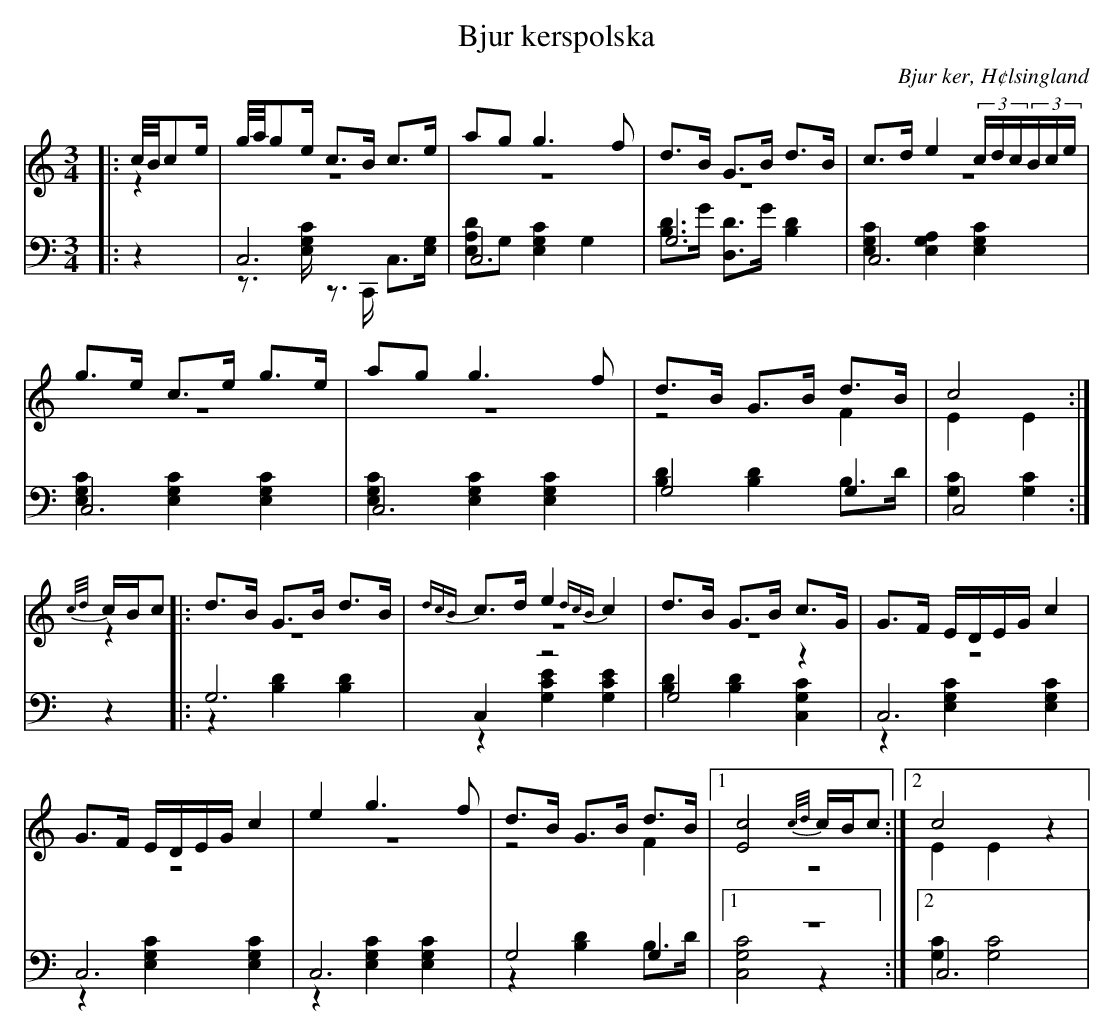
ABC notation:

X:1
T: Bjur kerspolska
O: Bjur ker, H¢lsingland
M: 3/4
L: 1/8
K: C
V:1
V:2 merge
V:3
V:4 merge
V:1
|:c//B//ce/|g//a//ge/ c>B c>e|ag g3 f|d>B G>B d>B|c>d e2 (3c/d/c/(3B/c/e/|
g>e c>e g>e|ag g3 f|d>B G>B d>B|c4:|
{c/d/}c/B/c |:d>B G>B d>B|{dcB}c>d e2 {dcB}c2|d>B G>B c>G|G>F E/D/E/G/ c2|
G>F E/D/E/G/ c2|e2 g3 f|d>B G>B d>B|1 [E4c4] {c/d/}c/B/c:|2 c4 z2|
V:2
|:z2|z6|z6|z6|z6|
z6|z6|z4 F2|E2 E2:|
z2|:z6|z6|z6|z6|
 z6|z6|z4 F2|1 z6:|2 E2 E2 z2|
V:3 clef=bass
|:z2|C,6|C,6|G,6|C,6|
C,6|C,6|G,4 G,2|C,4:|
z2|:G,6|C,2 z4|G,4 z2|C,6|
 C,6|C,6|G,4 G,2|1 z6:|2 C,6|
V:4 clef=bass
|:z2|z>[E,G,C] z>C,, C,>[E,G,]|[E,A,D]G, [E,2G,2C2] G,2|[B,D]>G [D,D]>G [B,2D2]|[E,2G,2C2] [E,2G,2A,2] [E,2G,2C2]|
[E,2G,2C2] [E,2G,2C2] [E,2G,2C2]|[E,2G,2C2] [E,2G,2C2] [E,2G,2C2]|[B,2D2] [B,2D2] B,>D|[G,2C2][G,2C2]:|
z2|:z2 [B,2D2] [B,2D2]|z2 [G,2C2E2] [G,2C2E2]|[B,2D2][B,2D2] [C,2G,2C2]|z2 [E,2G,2C2] [E,2G,2C2]|
z2 [E,2G,2C2] [E,2G,2C2]|z2 [E,2G,2C2] [E,2G,2C2]|z2 [B,2D2] B,>D|1 [C,4G,4C4] z2:|2 [G,2C2] [G,4C4]|
